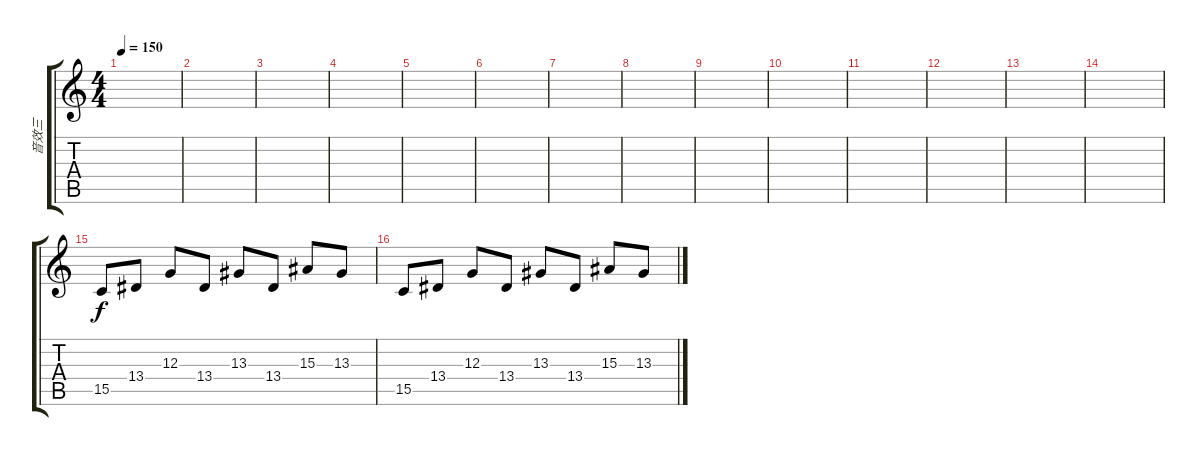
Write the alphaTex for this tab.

\track ("音效三" "音效三") {instrument lead1square}
\staff {score tabs}
\tuning (E4 B3 G3 D3 A2 E2) {hide}
\ts (4 4)
\tempo 150
\clef g2
\ks c
|
|
|
|
|
|
|
|
|
|
|
|
|
|
15.5.8 13.4.8 12.3.8 13.4.8 13.3.8 13.4.8 15.3.8 13.3.8 |
15.5.8 13.4.8 12.3.8 13.4.8 13.3.8 13.4.8 15.3.8 13.3.8
